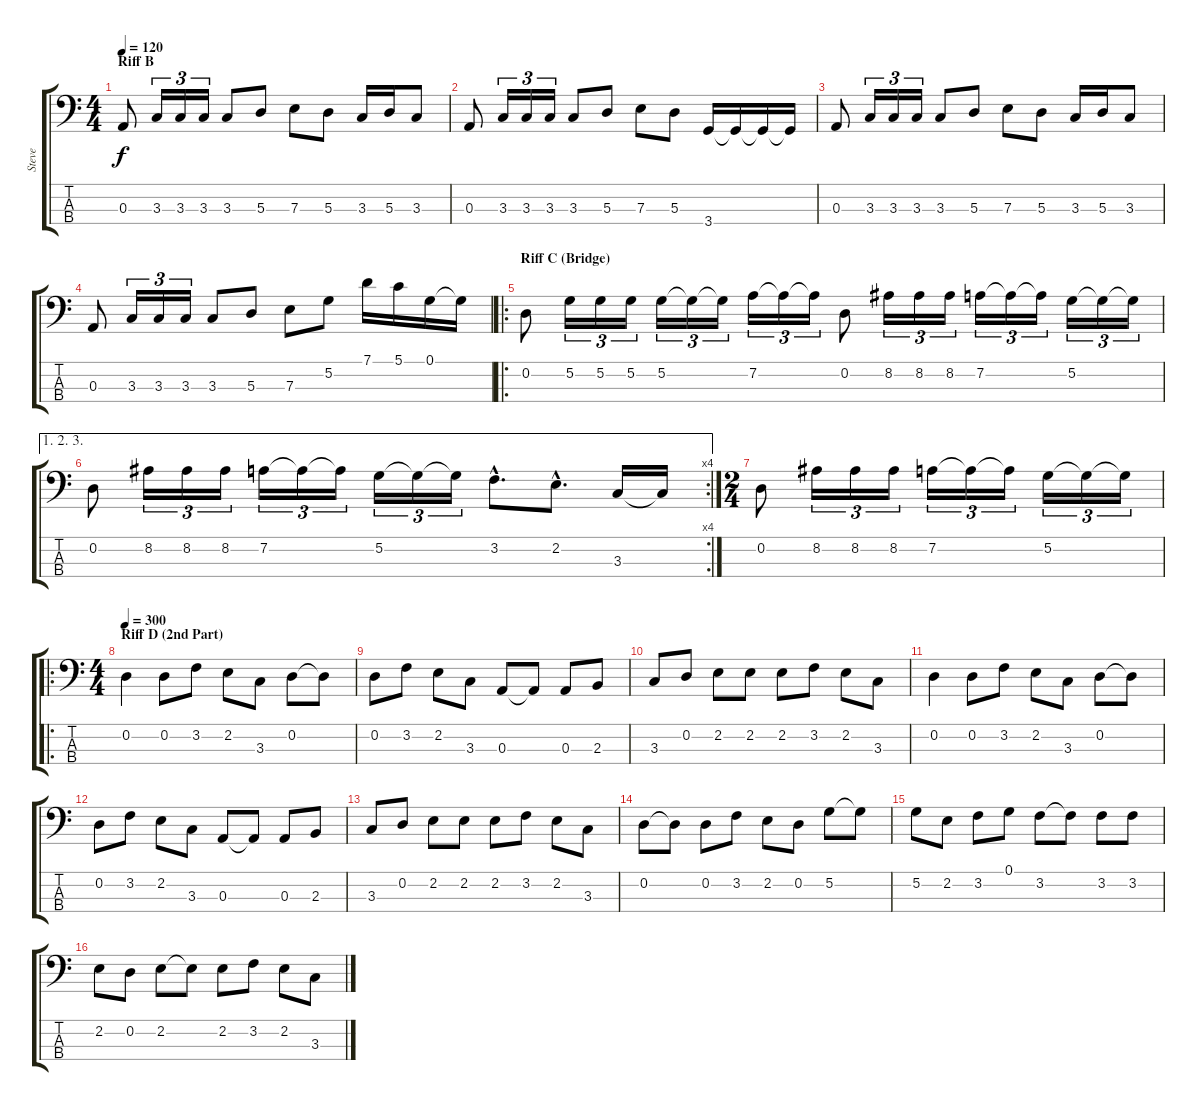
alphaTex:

\track ("Steve" "Steve") {instrument electricbassfinger}
\staff {score tabs}
\tuning (G2 D2 A1 E1) {hide}
\ts (4 4)
\section ("" "Riff B")
\tempo 120
\clef f4
\ks c
0.3.8{dy f} 3.3.16{tu (3 2)} 3.3.16{tu (3 2)} 3.3.16{tu (3 2)} 3.3.8 5.3.8 7.3.8 5.3.8 3.3.16 5.3.16 3.3.8 |
0.3.8 3.3.16{tu (3 2)} 3.3.16{tu (3 2)} 3.3.16{tu (3 2)} 3.3.8 5.3.8 7.3.8 5.3.8 3.4.16 3.4{t}.16 3.4{t}.16 3.4{t}.16 |
0.3.8 3.3.16{tu (3 2)} 3.3.16{tu (3 2)} 3.3.16{tu (3 2)} 3.3.8 5.3.8 7.3.8 5.3.8 3.3.16 5.3.16 3.3.8 |
0.3.8 3.3.16{tu (3 2)} 3.3.16{tu (3 2)} 3.3.16{tu (3 2)} 3.3.8 5.3.8 7.3.8 5.2.8 7.1.16 5.1.16 0.1.16 0.1{t}.16 |
\ro
\section ("" "Riff C (Bridge)")
0.2.8 5.2.16{tu (3 2)} 5.2.16{tu (3 2)} 5.2.16{tu (3 2)} 5.2.16{tu (3 2)} 5.2{t}.16{tu (3 2)} 5.2{t}.16{tu (3 2)} 7.2.16{tu (3 2)} 7.2{t}.16{tu (3 2)} 7.2{t}.16{tu (3 2)} 0.2.8 8.2.16{tu (3 2)} 8.2.16{tu (3 2)} 8.2.16{tu (3 2)} 7.2.16{tu (3 2)} 7.2{t}.16{tu (3 2)} 7.2{t}.16{tu (3 2)} 5.2.16{tu (3 2)} 5.2{t}.16{tu (3 2)} 5.2{t}.16{tu (3 2)} |
\ae (1 2 3)
\rc 4
0.2.8 8.2.16{tu (3 2)} 8.2.16{tu (3 2)} 8.2.16{tu (3 2)} 7.2.16{tu (3 2)} 7.2{t}.16{tu (3 2)} 7.2{t}.16{tu (3 2)} 5.2.16{tu (3 2)} 5.2{t}.16{tu (3 2)} 5.2{t}.16{tu (3 2)} 3.2{hac}.8{d} 2.2{hac}.8{d} 3.3.16 3.3{t}.16 |
\ts (2 4)
0.2.8 8.2.16{tu (3 2)} 8.2.16{tu (3 2)} 8.2.16{tu (3 2)} 7.2.16{tu (3 2)} 7.2{t}.16{tu (3 2)} 7.2{t}.16{tu (3 2)} 5.2.16{tu (3 2)} 5.2{t}.16{tu (3 2)} 5.2{t}.16{tu (3 2)} |
\ro
\ts (4 4)
\section ("" "Riff D (2nd Part)")
\tempo 300
0.2.4 0.2.8 3.2.8 2.2.8 3.3.8 0.2.8 0.2{t}.8 |
0.2.8 3.2.8 2.2.8 3.3.8 0.3.8 0.3{t}.8 0.3.8 2.3.8 |
3.3.8 0.2.8 2.2.8 2.2.8 2.2.8 3.2.8 2.2.8 3.3.8 |
0.2.4 0.2.8 3.2.8 2.2.8 3.3.8 0.2.8 0.2{t}.8 |
0.2.8 3.2.8 2.2.8 3.3.8 0.3.8 0.3{t}.8 0.3.8 2.3.8 |
3.3.8 0.2.8 2.2.8 2.2.8 2.2.8 3.2.8 2.2.8 3.3.8 |
0.2.8 0.2{t}.8 0.2.8 3.2.8 2.2.8 0.2.8 5.2.8 5.2{t}.8 |
5.2.8 2.2.8 3.2.8 0.1.8 3.2.8 3.2{t}.8 3.2.8 3.2.8 |
2.2.8 0.2.8 2.2.8 2.2{t}.8 2.2.8 3.2.8 2.2.8 3.3.8
